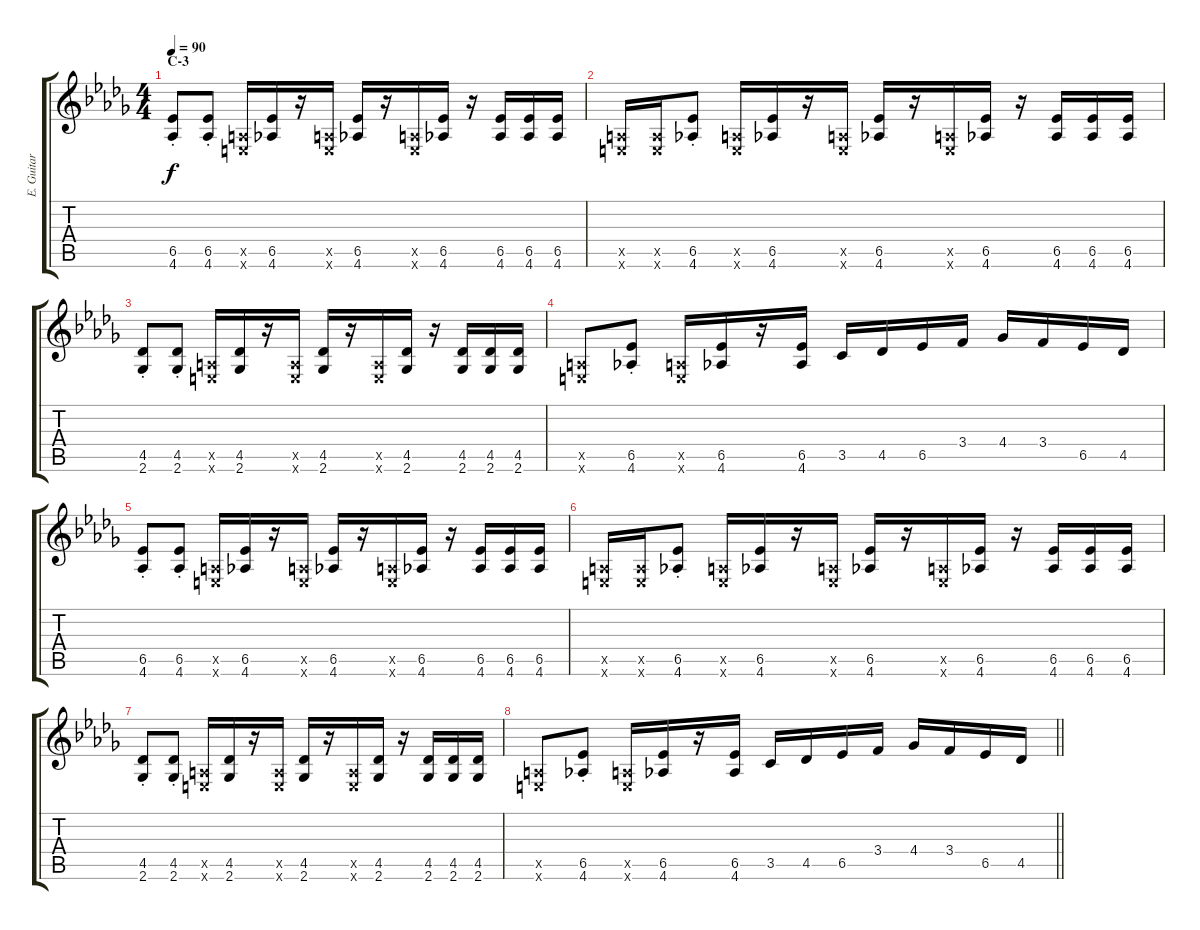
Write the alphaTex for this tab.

\track ("E. Guitar II" "E. Guitar ") {instrument overdrivenguitar}
\staff {score tabs}
\tuning (E4 B3 G3 D3 A2 E2) {hide}
\ts (4 4)
\section ("" "C-3")
\tempo 90
\clef g2
\ks db
(6.5{st} 4.6{st}).8{dy f} (6.5{st} 4.6{st}).8 (0.5{x} 0.6{x}).16 (6.5 4.6).16 r.16 (0.5{x} 0.6{x}).16 (6.5 4.6).16 r.16 (0.5{x} 0.6{x}).16 (6.5 4.6).16 r.16 (6.5 4.6).16 (6.5 4.6).16 (6.5 4.6).16 |
(0.5{x} 0.6{x}).16 (0.5{x} 0.6{x}).16 (6.5{st} 4.6{st}).8 (0.5{x} 0.6{x}).16 (6.5 4.6).16 r.16 (0.5{x} 0.6{x}).16 (6.5 4.6).16 r.16 (0.5{x} 0.6{x}).16 (6.5 4.6).16 r.16 (6.5 4.6).16 (6.5 4.6).16 (6.5 4.6).16 |
(4.5{st} 2.6{st}).8 (4.5{st} 2.6{st}).8 (0.5{x} 0.6{x}).16 (4.5 2.6).16 r.16 (0.5{x} 0.6{x}).16 (4.5 2.6).16 r.16 (0.5{x} 0.6{x}).16 (4.5 2.6).16 r.16 (4.5 2.6).16 (4.5 2.6).16 (4.5 2.6).16 |
(0.5{x} 0.6{x}).8 (6.5{st} 4.6{st}).8 (0.5{x} 0.6{x}).16 (6.5 4.6).16 r.16 (6.5 4.6).16 3.5.16 4.5.16 6.5.16 3.4.16 4.4.16 3.4.16 6.5.16 4.5.16 |
(6.5{st} 4.6{st}).8 (6.5{st} 4.6{st}).8 (0.5{x} 0.6{x}).16 (6.5 4.6).16 r.16 (0.5{x} 0.6{x}).16 (6.5 4.6).16 r.16 (0.5{x} 0.6{x}).16 (6.5 4.6).16 r.16 (6.5 4.6).16 (6.5 4.6).16 (6.5 4.6).16 |
(0.5{x} 0.6{x}).16 (0.5{x} 0.6{x}).16 (6.5{st} 4.6{st}).8 (0.5{x} 0.6{x}).16 (6.5 4.6).16 r.16 (0.5{x} 0.6{x}).16 (6.5 4.6).16 r.16 (0.5{x} 0.6{x}).16 (6.5 4.6).16 r.16 (6.5 4.6).16 (6.5 4.6).16 (6.5 4.6).16 |
(4.5{st} 2.6{st}).8 (4.5{st} 2.6{st}).8 (0.5{x} 0.6{x}).16 (4.5 2.6).16 r.16 (0.5{x} 0.6{x}).16 (4.5 2.6).16 r.16 (0.5{x} 0.6{x}).16 (4.5 2.6).16 r.16 (4.5 2.6).16 (4.5 2.6).16 (4.5 2.6).16 |
\barLineRight lightlight
(0.5{x} 0.6{x}).8 (6.5{st} 4.6{st}).8 (0.5{x} 0.6{x}).16 (6.5 4.6).16 r.16 (6.5 4.6).16 3.5.16 4.5.16 6.5.16 3.4.16 4.4.16 3.4.16 6.5.16 4.5.16
